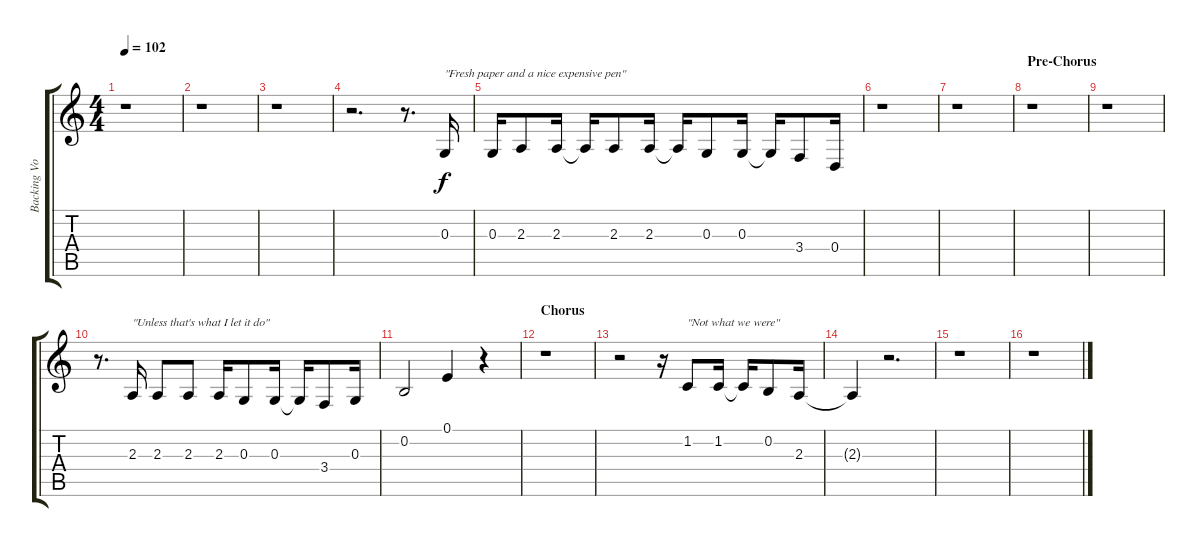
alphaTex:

\track ("Backing Vocals" "Backing Vo") {instrument bassoon}
\staff {score tabs}
\tuning (E4 B3 G3 D3 A2 E2) {hide}
\ts (4 4)
\tempo 102
\clef g2
\ks c
r.1{dy f} |
r.1 |
r.1 |
r.2{d} r.8{d} 0.3.16{txt "\"Fresh paper and a nice expensive pen\""} |
0.3.16 2.3.8 2.3.16 2.3{t}.16 2.3.8 2.3.16 2.3{t}.16 0.3.8 0.3.16 0.3{t}.16 3.4.8 0.4.16 |
r.1 |
r.1 |
\section ("" "Pre-Chorus")
r.1 |
r.1 |
r.8{d} 2.3.16{txt "\"Unless that's what I let it do\""} 2.3.8 2.3.8 2.3.16 0.3.8 0.3.16 0.3{t}.16 3.4.8 0.3.16 |
0.2.2 0.1.4 r.4 |
\section ("" "Chorus")
r.1 |
r.2 r.16 1.2.8{txt "\"Not what we were\""} 1.2.16 1.2{t}.16 0.2.8 2.3.16 |
2.3{t}.4 r.2{d} |
r.1 |
r.1
